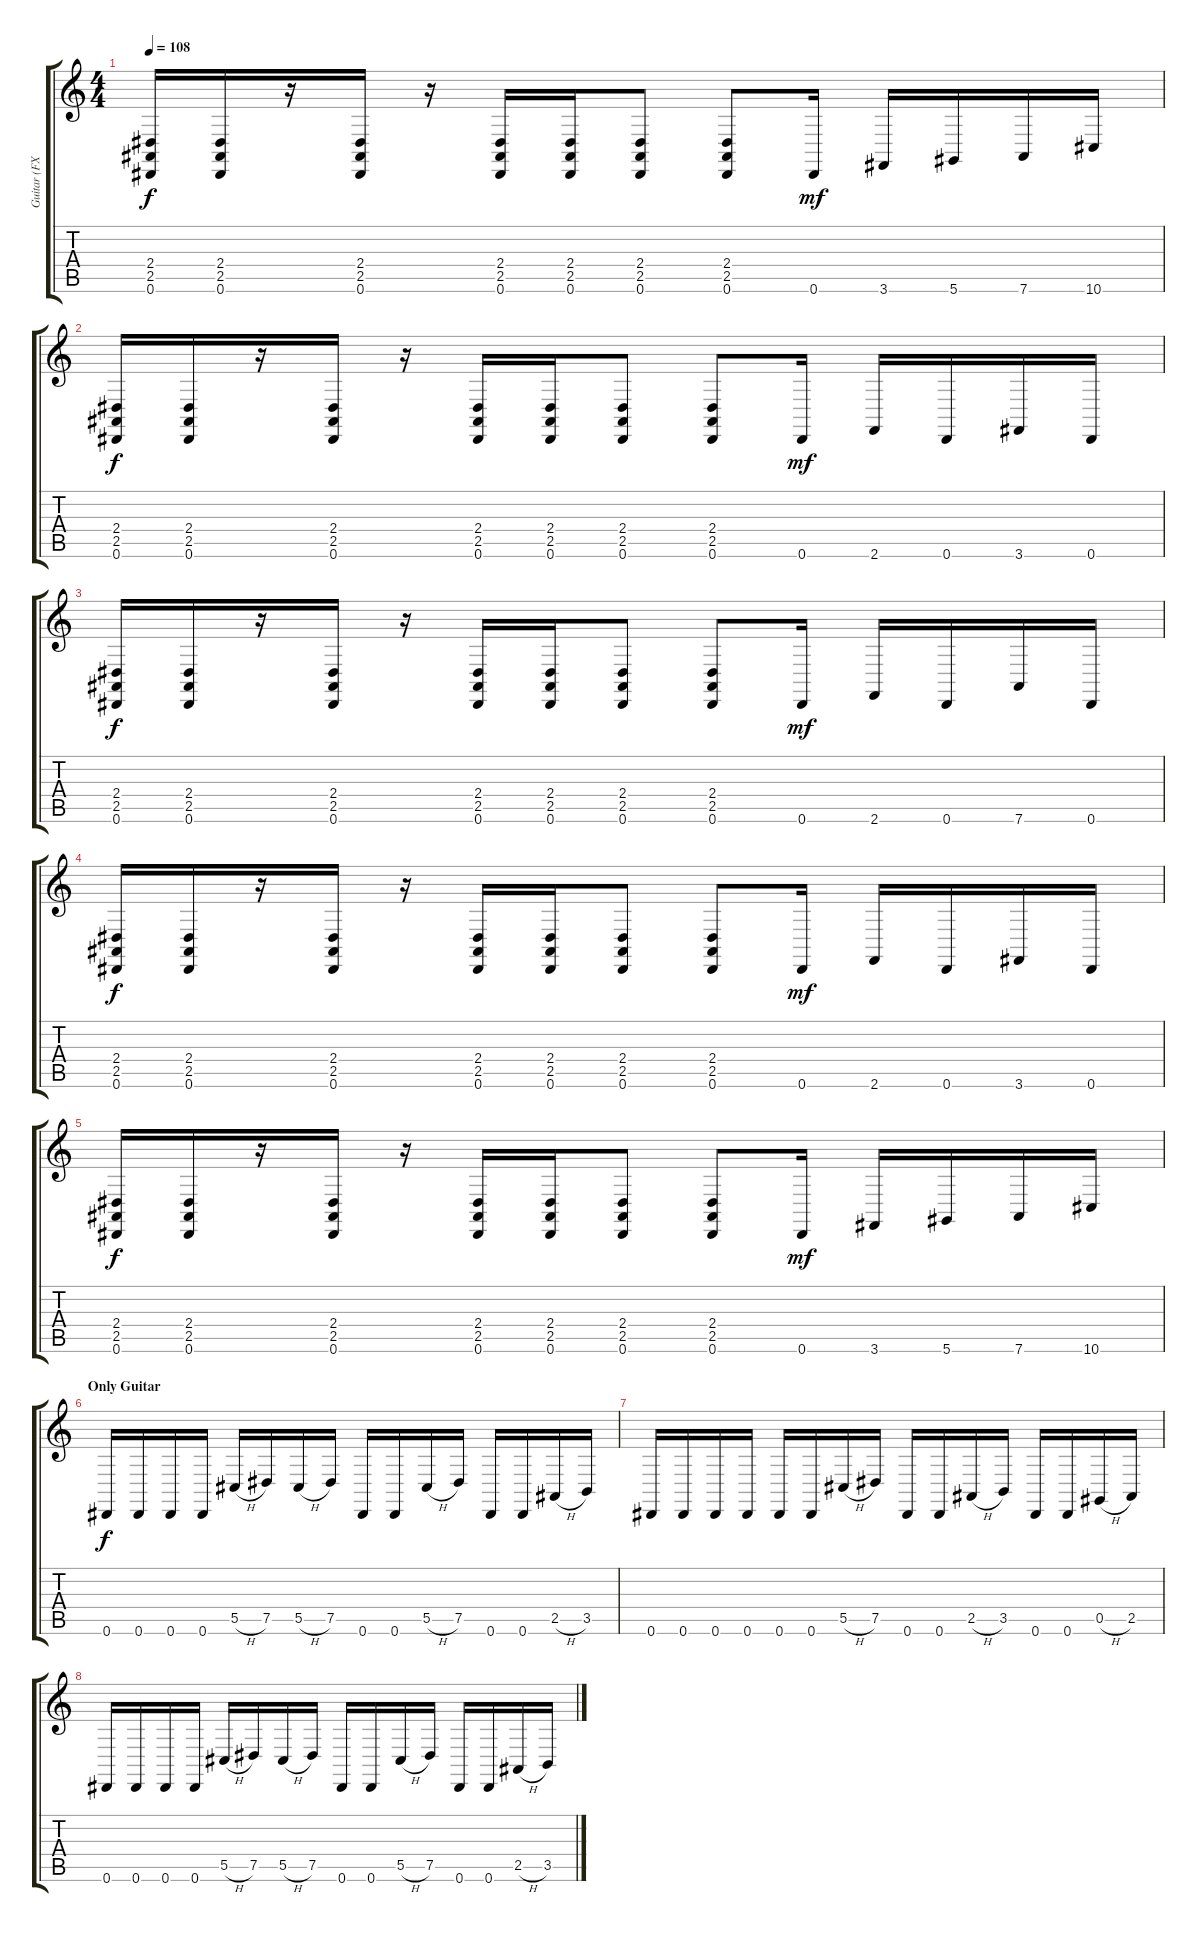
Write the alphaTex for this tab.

\track ("Guitar (FX)" "Guitar (FX") {instrument cello}
\staff {score tabs}
\tuning (Eb4 Bb3 Gb3 Db3 Ab2 Eb2) {hide}
\ts (4 4)
\tempo 108
\clef g2
\ks c
(2.4 2.5 0.6).16{dy f} (2.4 2.5 0.6).16 r.16 (2.4 2.5 0.6).16 r.16 (2.4 2.5 0.6).16 (2.4 2.5 0.6).16 (2.4 2.5 0.6).8 (2.4 2.5 0.6).8 0.6.16{dy mf} 3.6.16 5.6.16 7.6.16 10.6.16 |
(2.4 2.5 0.6).16{dy f} (2.4 2.5 0.6).16 r.16 (2.4 2.5 0.6).16 r.16 (2.4 2.5 0.6).16 (2.4 2.5 0.6).16 (2.4 2.5 0.6).8 (2.4 2.5 0.6).8 0.6.16{dy mf} 2.6.16 0.6.16 3.6.16 0.6.16 |
(2.4 2.5 0.6).16{dy f} (2.4 2.5 0.6).16 r.16 (2.4 2.5 0.6).16 r.16 (2.4 2.5 0.6).16 (2.4 2.5 0.6).16 (2.4 2.5 0.6).8 (2.4 2.5 0.6).8 0.6.16{dy mf} 2.6.16 0.6.16 7.6.16 0.6.16 |
(2.4 2.5 0.6).16{dy f} (2.4 2.5 0.6).16 r.16 (2.4 2.5 0.6).16 r.16 (2.4 2.5 0.6).16 (2.4 2.5 0.6).16 (2.4 2.5 0.6).8 (2.4 2.5 0.6).8 0.6.16{dy mf} 2.6.16 0.6.16 3.6.16 0.6.16 |
(2.4 2.5 0.6).16{dy f} (2.4 2.5 0.6).16 r.16 (2.4 2.5 0.6).16 r.16 (2.4 2.5 0.6).16 (2.4 2.5 0.6).16 (2.4 2.5 0.6).8 (2.4 2.5 0.6).8 0.6.16{dy mf} 3.6.16 5.6.16 7.6.16 10.6.16 |
\section ("" "Only Guitar")
0.6.16{dy f} 0.6.16 0.6.16 0.6.16 5.5{h}.16 7.5.16 5.5{h}.16 7.5.16 0.6.16 0.6.16 5.5{h}.16 7.5.16 0.6.16 0.6.16 2.5{h}.16 3.5.16 |
0.6.16 0.6.16 0.6.16 0.6.16 0.6.16 0.6.16 5.5{h}.16 7.5.16 0.6.16 0.6.16 2.5{h}.16 3.5.16 0.6.16 0.6.16 0.5{h}.16 2.5.16 |
0.6.16 0.6.16 0.6.16 0.6.16 5.5{h}.16 7.5.16 5.5{h}.16 7.5.16 0.6.16 0.6.16 5.5{h}.16 7.5.16 0.6.16 0.6.16 2.5{h}.16 3.5.16
